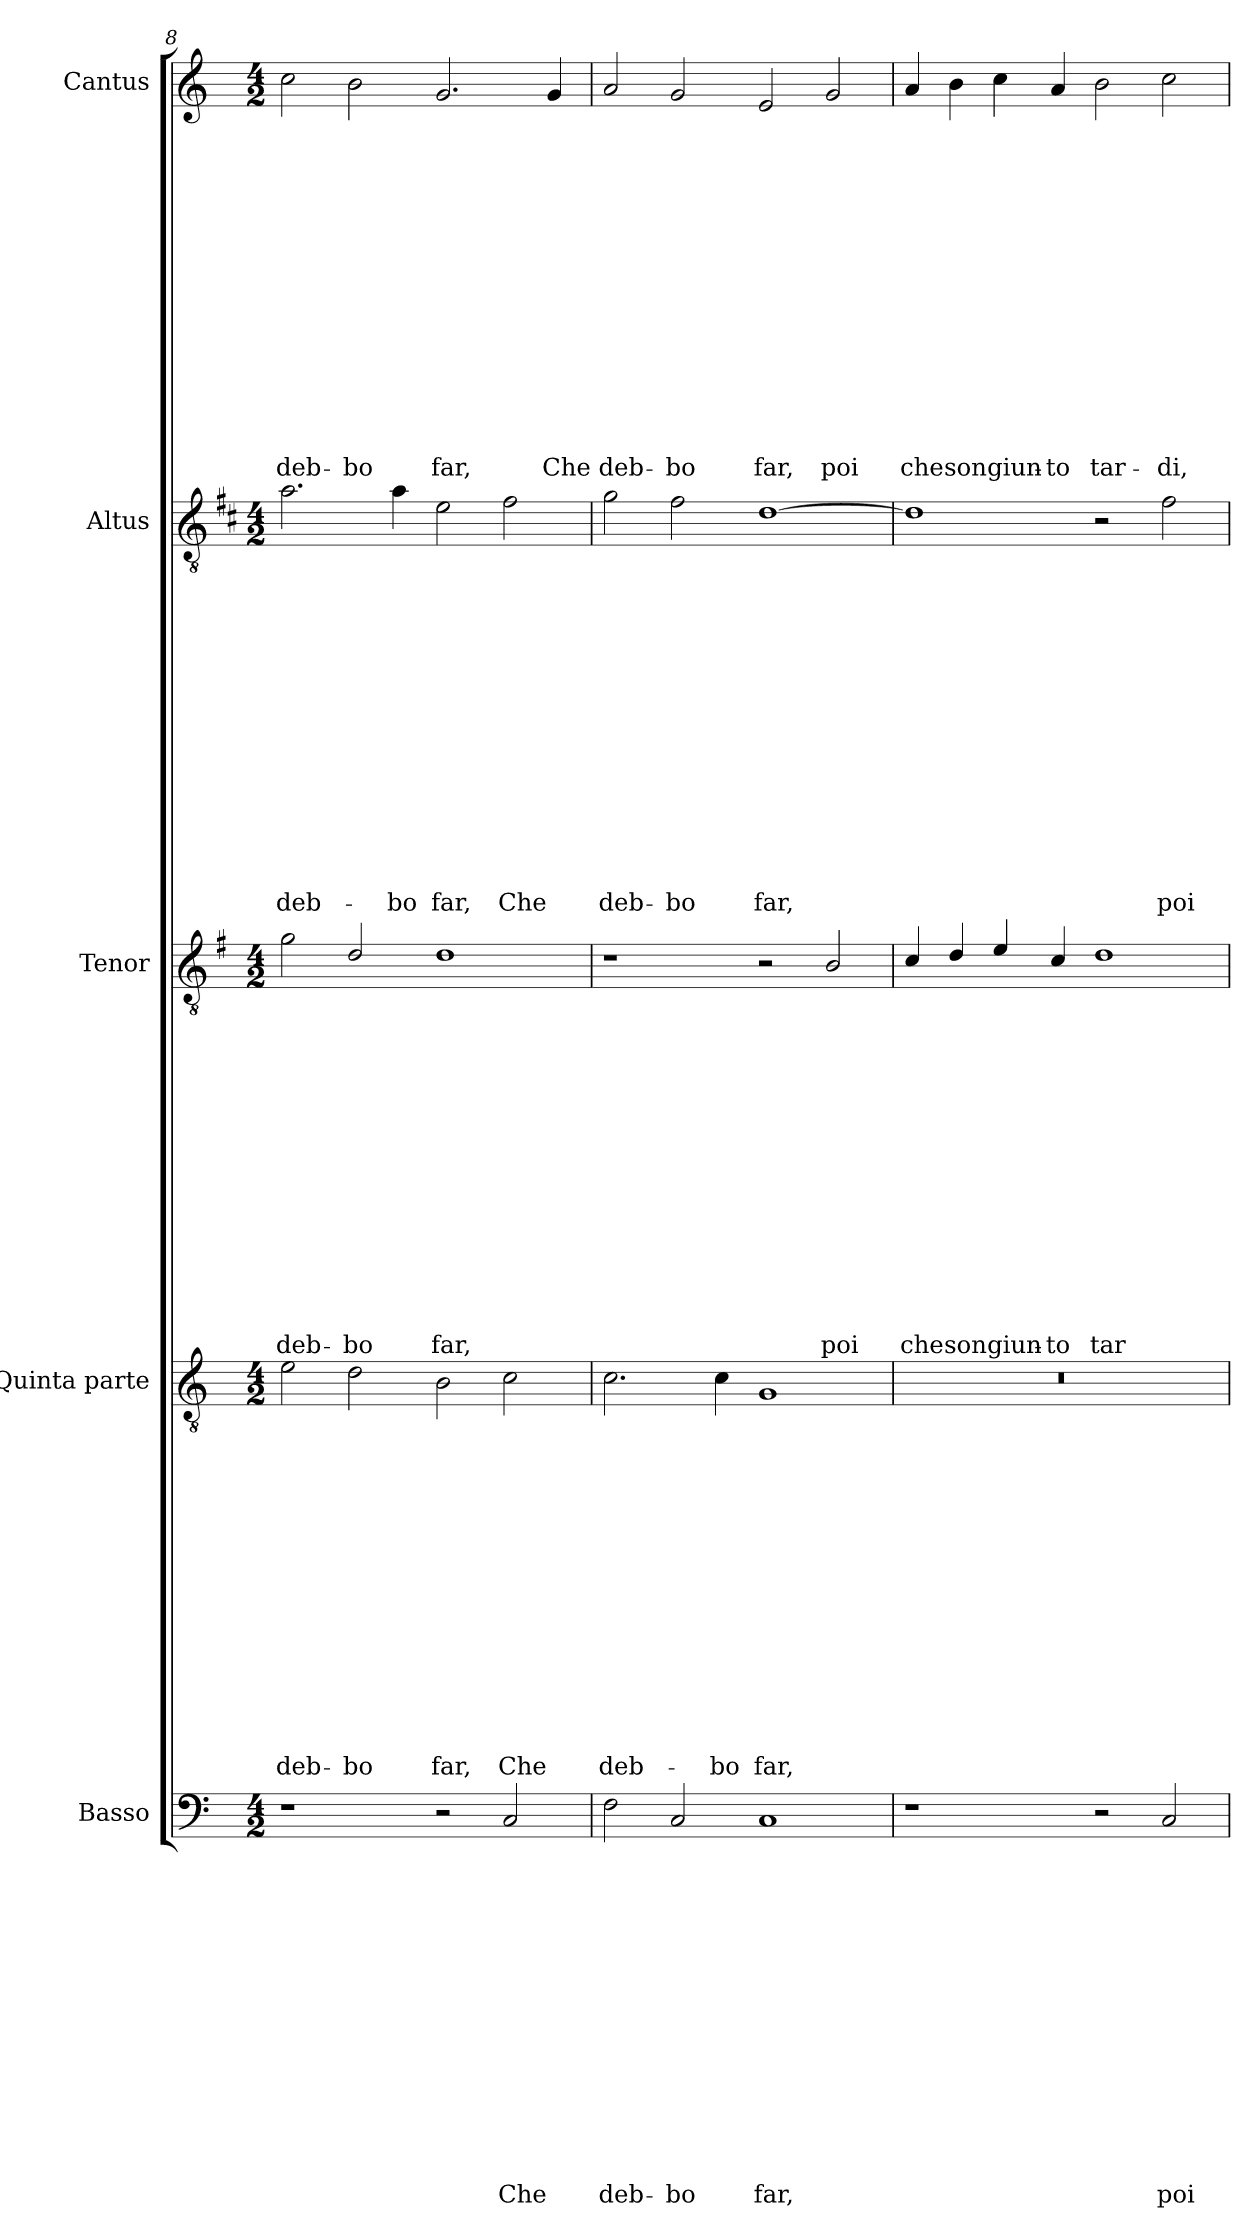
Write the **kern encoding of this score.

**kern	**text	**text	**text	**text	**text	**text	**text	**text	**text	**text	**text	**text	**text	**text	**text	**kern	**text	**text	**text	**text	**text	**text	**text	**text	**text	**text	**text	**text	**text	**text	**text	**kern	**text	**text	**text	**text	**text	**text	**text	**text	**text	**text	**text	**text	**text	**text	**text	**kern	**text	**text	**text	**text	**text	**text	**text	**text	**text	**text	**text	**text	**text	**text	**text	**kern	**text	**text	**text	**text	**text	**text	**text	**text	**text	**text	**text	**text	**text	**text	**text
*part5	*part5	*part5	*part5	*part5	*part5	*part5	*part5	*part5	*part5	*part5	*part5	*part5	*part5	*part5	*part5	*part4	*part4	*part4	*part4	*part4	*part4	*part4	*part4	*part4	*part4	*part4	*part4	*part4	*part4	*part4	*part4	*part3	*part3	*part3	*part3	*part3	*part3	*part3	*part3	*part3	*part3	*part3	*part3	*part3	*part3	*part3	*part3	*part2	*part2	*part2	*part2	*part2	*part2	*part2	*part2	*part2	*part2	*part2	*part2	*part2	*part2	*part2	*part2	*part1	*part1	*part1	*part1	*part1	*part1	*part1	*part1	*part1	*part1	*part1	*part1	*part1	*part1	*part1	*part1
*staff5	*staff5	*staff5	*staff5	*staff5	*staff5	*staff5	*staff5	*staff5	*staff5	*staff5	*staff5	*staff5	*staff5	*staff5	*staff5	*staff4	*staff4	*staff4	*staff4	*staff4	*staff4	*staff4	*staff4	*staff4	*staff4	*staff4	*staff4	*staff4	*staff4	*staff4	*staff4	*staff3	*staff3	*staff3	*staff3	*staff3	*staff3	*staff3	*staff3	*staff3	*staff3	*staff3	*staff3	*staff3	*staff3	*staff3	*staff3	*staff2	*staff2	*staff2	*staff2	*staff2	*staff2	*staff2	*staff2	*staff2	*staff2	*staff2	*staff2	*staff2	*staff2	*staff2	*staff2	*staff1	*staff1	*staff1	*staff1	*staff1	*staff1	*staff1	*staff1	*staff1	*staff1	*staff1	*staff1	*staff1	*staff1	*staff1	*staff1
*I"Basso	*	*	*	*	*	*	*	*	*	*	*	*	*	*	*	*I"Quinta parte	*	*	*	*	*	*	*	*	*	*	*	*	*	*	*	*I"Tenor	*	*	*	*	*	*	*	*	*	*	*	*	*	*	*	*I"Altus	*	*	*	*	*	*	*	*	*	*	*	*	*	*	*	*I"Cantus	*	*	*	*	*	*	*	*	*	*	*	*	*	*	*
*I'B	*	*	*	*	*	*	*	*	*	*	*	*	*	*	*	*	*	*	*	*	*	*	*	*	*	*	*	*	*	*	*	*I'T	*	*	*	*	*	*	*	*	*	*	*	*	*	*	*	*I'A	*	*	*	*	*	*	*	*	*	*	*	*	*	*	*	*I'C	*	*	*	*	*	*	*	*	*	*	*	*	*	*	*
!!LO:PB:g=z
*clefF4	*	*	*	*	*	*	*	*	*	*	*	*	*	*	*	*clefGv2	*	*	*	*	*	*	*	*	*	*	*	*	*	*	*	*clefGv2	*	*	*	*	*	*	*	*	*	*	*	*	*	*	*	*clefGv2	*	*	*	*	*	*	*	*	*	*	*	*	*	*	*	*clefG2	*	*	*	*	*	*	*	*	*	*	*	*	*	*	*
*	*	*	*	*	*	*	*	*	*	*	*	*	*	*	*	*	*	*	*	*	*	*	*	*	*	*	*	*	*	*	*	*ITrd4c7	*	*	*	*	*	*	*	*	*	*	*	*	*	*	*	*ITrd1c2	*	*	*	*	*	*	*	*	*	*	*	*	*	*	*	*	*	*	*	*	*	*	*	*	*	*	*	*	*	*	*
*k[]	*	*	*	*	*	*	*	*	*	*	*	*	*	*	*	*k[]	*	*	*	*	*	*	*	*	*	*	*	*	*	*	*	*k[]	*	*	*	*	*	*	*	*	*	*	*	*	*	*	*	*k[]	*	*	*	*	*	*	*	*	*	*	*	*	*	*	*	*k[]	*	*	*	*	*	*	*	*	*	*	*	*	*	*	*
*C:	*	*	*	*	*	*	*	*	*	*	*	*	*	*	*	*C:	*	*	*	*	*	*	*	*	*	*	*	*	*	*	*	*C:	*	*	*	*	*	*	*	*	*	*	*	*	*	*	*	*C:	*	*	*	*	*	*	*	*	*	*	*	*	*	*	*	*C:	*	*	*	*	*	*	*	*	*	*	*	*	*	*	*
*M4/2	*	*	*	*	*	*	*	*	*	*	*	*	*	*	*	*M4/2	*	*	*	*	*	*	*	*	*	*	*	*	*	*	*	*M4/2	*	*	*	*	*	*	*	*	*	*	*	*	*	*	*	*M4/2	*	*	*	*	*	*	*	*	*	*	*	*	*	*	*	*M4/2	*	*	*	*	*	*	*	*	*	*	*	*	*	*	*
=8	=8	=8	=8	=8	=8	=8	=8	=8	=8	=8	=8	=8	=8	=8	=8	=8	=8	=8	=8	=8	=8	=8	=8	=8	=8	=8	=8	=8	=8	=8	=8	=8	=8	=8	=8	=8	=8	=8	=8	=8	=8	=8	=8	=8	=8	=8	=8	=8	=8	=8	=8	=8	=8	=8	=8	=8	=8	=8	=8	=8	=8	=8	=8	=8	=8	=8	=8	=8	=8	=8	=8	=8	=8	=8	=8	=8	=8	=8	=8
!	!	!	!	!	!	!	!	!	!	!	!	!	!	!	!	!	!	!	!	!	!	!	!	!	!	!	!	!	!	!	!LO:LY:b	!	!	!	!	!	!	!	!	!	!	!	!	!	!	!	!LO:LY:b	!	!	!	!	!	!	!	!	!	!	!	!	!	!	!	!LO:LY:b	!	!	!	!	!	!	!	!	!	!	!	!	!	!	!	!LO:LY:b
1r	.	.	.	.	.	.	.	.	.	.	.	.	.	.	.	2e\	.	.	.	.	.	.	.	.	.	.	.	.	.	.	deb-	2c\	.	.	.	.	.	.	.	.	.	.	.	.	.	.	deb-	2.g\	.	.	.	.	.	.	.	.	.	.	.	.	.	.	deb-	2cc\	.	.	.	.	.	.	.	.	.	.	.	.	.	.	deb-
!	!	!	!	!	!	!	!	!	!	!	!	!	!	!	!	!	!	!	!	!	!	!	!	!	!	!	!	!	!	!	!LO:LY:b	!	!	!	!	!	!	!	!	!	!	!	!	!	!	!	!LO:LY:b	!	!	!	!	!	!	!	!	!	!	!	!	!	!	!	!	!	!	!	!	!	!	!	!	!	!	!	!	!	!	!	!LO:LY:b
.	.	.	.	.	.	.	.	.	.	.	.	.	.	.	.	2d\	.	.	.	.	.	.	.	.	.	.	.	.	.	.	-bo	2G/	.	.	.	.	.	.	.	.	.	.	.	.	.	.	-bo	.	.	.	.	.	.	.	.	.	.	.	.	.	.	.	.	2b\	.	.	.	.	.	.	.	.	.	.	.	.	.	.	-bo
!	!	!	!	!	!	!	!	!	!	!	!	!	!	!	!	!	!	!	!	!	!	!	!	!	!	!	!	!	!	!	!	!	!	!	!	!	!	!	!	!	!	!	!	!	!	!	!	!	!	!	!	!	!	!	!	!	!	!	!	!	!	!	!LO:LY:b	!	!	!	!	!	!	!	!	!	!	!	!	!	!	!	!
.	.	.	.	.	.	.	.	.	.	.	.	.	.	.	.	.	.	.	.	.	.	.	.	.	.	.	.	.	.	.	.	.	.	.	.	.	.	.	.	.	.	.	.	.	.	.	.	4g\	.	.	.	.	.	.	.	.	.	.	.	.	.	.	-bo	.	.	.	.	.	.	.	.	.	.	.	.	.	.	.	.
!	!	!	!	!	!	!	!	!	!	!	!	!	!	!	!	!	!	!	!	!	!	!	!	!	!	!	!	!	!	!	!LO:LY:b	!	!	!	!	!	!	!	!	!	!	!	!	!	!	!	!LO:LY:b	!	!	!	!	!	!	!	!	!	!	!	!	!	!	!	!LO:LY:b	!	!	!	!	!	!	!	!	!	!	!	!	!	!	!	!LO:LY:b
2r	.	.	.	.	.	.	.	.	.	.	.	.	.	.	.	2B\	.	.	.	.	.	.	.	.	.	.	.	.	.	.	far,	1G	.	.	.	.	.	.	.	.	.	.	.	.	.	.	far,	2d\	.	.	.	.	.	.	.	.	.	.	.	.	.	.	far,	2.g/	.	.	.	.	.	.	.	.	.	.	.	.	.	.	far,
!	!	!	!	!	!	!	!	!	!	!	!	!	!	!	!LO:LY:b	!	!	!	!	!	!	!	!	!	!	!	!	!	!	!	!LO:LY:b	!	!	!	!	!	!	!	!	!	!	!	!	!	!	!	!	!	!	!	!	!	!	!	!	!	!	!	!	!	!	!	!LO:LY:b	!	!	!	!	!	!	!	!	!	!	!	!	!	!	!	!
2C/	.	.	.	.	.	.	.	.	.	.	.	.	.	.	Che	2c\	.	.	.	.	.	.	.	.	.	.	.	.	.	.	Che	.	.	.	.	.	.	.	.	.	.	.	.	.	.	.	.	2e\	.	.	.	.	.	.	.	.	.	.	.	.	.	.	Che	.	.	.	.	.	.	.	.	.	.	.	.	.	.	.	.
!	!	!	!	!	!	!	!	!	!	!	!	!	!	!	!	!	!	!	!	!	!	!	!	!	!	!	!	!	!	!	!	!	!	!	!	!	!	!	!	!	!	!	!	!	!	!	!	!	!	!	!	!	!	!	!	!	!	!	!	!	!	!	!	!	!	!	!	!	!	!	!	!	!	!	!	!	!	!	!LO:LY:b
.	.	.	.	.	.	.	.	.	.	.	.	.	.	.	.	.	.	.	.	.	.	.	.	.	.	.	.	.	.	.	.	.	.	.	.	.	.	.	.	.	.	.	.	.	.	.	.	.	.	.	.	.	.	.	.	.	.	.	.	.	.	.	.	4g/	.	.	.	.	.	.	.	.	.	.	.	.	.	.	Che
=9	=9	=9	=9	=9	=9	=9	=9	=9	=9	=9	=9	=9	=9	=9	=9	=9	=9	=9	=9	=9	=9	=9	=9	=9	=9	=9	=9	=9	=9	=9	=9	=9	=9	=9	=9	=9	=9	=9	=9	=9	=9	=9	=9	=9	=9	=9	=9	=9	=9	=9	=9	=9	=9	=9	=9	=9	=9	=9	=9	=9	=9	=9	=9	=9	=9	=9	=9	=9	=9	=9	=9	=9	=9	=9	=9	=9	=9	=9	=9
!	!	!	!	!	!	!	!	!	!	!	!	!	!	!	!LO:LY:b	!	!	!	!	!	!	!	!	!	!	!	!	!	!	!	!LO:LY:b	!	!	!	!	!	!	!	!	!	!	!	!	!	!	!	!	!	!	!	!	!	!	!	!	!	!	!	!	!	!	!	!LO:LY:b	!	!	!	!	!	!	!	!	!	!	!	!	!	!	!	!LO:LY:b
2F\	.	.	.	.	.	.	.	.	.	.	.	.	.	.	deb-	2.c\	.	.	.	.	.	.	.	.	.	.	.	.	.	.	deb-	1r	.	.	.	.	.	.	.	.	.	.	.	.	.	.	.	2f\	.	.	.	.	.	.	.	.	.	.	.	.	.	.	deb-	2a/	.	.	.	.	.	.	.	.	.	.	.	.	.	.	deb-
!	!	!	!	!	!	!	!	!	!	!	!	!	!	!	!LO:LY:b	!	!	!	!	!	!	!	!	!	!	!	!	!	!	!	!	!	!	!	!	!	!	!	!	!	!	!	!	!	!	!	!	!	!	!	!	!	!	!	!	!	!	!	!	!	!	!	!LO:LY:b	!	!	!	!	!	!	!	!	!	!	!	!	!	!	!	!LO:LY:b
2C/	.	.	.	.	.	.	.	.	.	.	.	.	.	.	-bo	.	.	.	.	.	.	.	.	.	.	.	.	.	.	.	.	.	.	.	.	.	.	.	.	.	.	.	.	.	.	.	.	2e\	.	.	.	.	.	.	.	.	.	.	.	.	.	.	-bo	2g/	.	.	.	.	.	.	.	.	.	.	.	.	.	.	-bo
!	!	!	!	!	!	!	!	!	!	!	!	!	!	!	!	!	!	!	!	!	!	!	!	!	!	!	!	!	!	!	!LO:LY:b	!	!	!	!	!	!	!	!	!	!	!	!	!	!	!	!	!	!	!	!	!	!	!	!	!	!	!	!	!	!	!	!	!	!	!	!	!	!	!	!	!	!	!	!	!	!	!	!
.	.	.	.	.	.	.	.	.	.	.	.	.	.	.	.	4c\	.	.	.	.	.	.	.	.	.	.	.	.	.	.	-bo	.	.	.	.	.	.	.	.	.	.	.	.	.	.	.	.	.	.	.	.	.	.	.	.	.	.	.	.	.	.	.	.	.	.	.	.	.	.	.	.	.	.	.	.	.	.	.	.
!	!	!	!	!	!	!	!	!	!	!	!	!	!	!	!LO:LY:b	!	!	!	!	!	!	!	!	!	!	!	!	!	!	!	!LO:LY:b	!	!	!	!	!	!	!	!	!	!	!	!	!	!	!	!	!	!	!	!	!	!	!	!	!	!	!	!	!	!	!	!LO:LY:b	!	!	!	!	!	!	!	!	!	!	!	!	!	!	!	!LO:LY:b
1C	.	.	.	.	.	.	.	.	.	.	.	.	.	.	far,	1G	.	.	.	.	.	.	.	.	.	.	.	.	.	.	far,	2r	.	.	.	.	.	.	.	.	.	.	.	.	.	.	.	[1c	.	.	.	.	.	.	.	.	.	.	.	.	.	.	far,	2e/	.	.	.	.	.	.	.	.	.	.	.	.	.	.	far,
!	!	!	!	!	!	!	!	!	!	!	!	!	!	!	!	!	!	!	!	!	!	!	!	!	!	!	!	!	!	!	!	!	!	!	!	!	!	!	!	!	!	!	!	!	!	!	!LO:LY:b	!	!	!	!	!	!	!	!	!	!	!	!	!	!	!	!	!	!	!	!	!	!	!	!	!	!	!	!	!	!	!	!LO:LY:b
.	.	.	.	.	.	.	.	.	.	.	.	.	.	.	.	.	.	.	.	.	.	.	.	.	.	.	.	.	.	.	.	2E/	.	.	.	.	.	.	.	.	.	.	.	.	.	.	poi	.	.	.	.	.	.	.	.	.	.	.	.	.	.	.	.	2g/	.	.	.	.	.	.	.	.	.	.	.	.	.	.	poi
=10	=10	=10	=10	=10	=10	=10	=10	=10	=10	=10	=10	=10	=10	=10	=10	=10	=10	=10	=10	=10	=10	=10	=10	=10	=10	=10	=10	=10	=10	=10	=10	=10	=10	=10	=10	=10	=10	=10	=10	=10	=10	=10	=10	=10	=10	=10	=10	=10	=10	=10	=10	=10	=10	=10	=10	=10	=10	=10	=10	=10	=10	=10	=10	=10	=10	=10	=10	=10	=10	=10	=10	=10	=10	=10	=10	=10	=10	=10	=10
!	!	!	!	!	!	!	!	!	!	!	!	!	!	!	!	!	!	!	!	!	!	!	!	!	!	!	!	!	!	!	!	!	!	!	!	!	!	!	!	!	!	!	!	!	!	!	!LO:LY:b	!	!	!	!	!	!	!	!	!	!	!	!	!	!	!	!	!	!	!	!	!	!	!	!	!	!	!	!	!	!	!	!LO:LY:b
1r	.	.	.	.	.	.	.	.	.	.	.	.	.	.	.	0r	.	.	.	.	.	.	.	.	.	.	.	.	.	.	.	4F/	.	.	.	.	.	.	.	.	.	.	.	.	.	.	che	1c]	.	.	.	.	.	.	.	.	.	.	.	.	.	.	.	4a/	.	.	.	.	.	.	.	.	.	.	.	.	.	.	che
!	!	!	!	!	!	!	!	!	!	!	!	!	!	!	!	!	!	!	!	!	!	!	!	!	!	!	!	!	!	!	!	!	!	!	!	!	!	!	!	!	!	!	!	!	!	!	!LO:LY:b	!	!	!	!	!	!	!	!	!	!	!	!	!	!	!	!	!	!	!	!	!	!	!	!	!	!	!	!	!	!	!	!LO:LY:b
.	.	.	.	.	.	.	.	.	.	.	.	.	.	.	.	.	.	.	.	.	.	.	.	.	.	.	.	.	.	.	.	4G/	.	.	.	.	.	.	.	.	.	.	.	.	.	.	son	.	.	.	.	.	.	.	.	.	.	.	.	.	.	.	.	4b\	.	.	.	.	.	.	.	.	.	.	.	.	.	.	son
!	!	!	!	!	!	!	!	!	!	!	!	!	!	!	!	!	!	!	!	!	!	!	!	!	!	!	!	!	!	!	!	!	!	!	!	!	!	!	!	!	!	!	!	!	!	!	!LO:LY:b	!	!	!	!	!	!	!	!	!	!	!	!	!	!	!	!	!	!	!	!	!	!	!	!	!	!	!	!	!	!	!	!LO:LY:b
.	.	.	.	.	.	.	.	.	.	.	.	.	.	.	.	.	.	.	.	.	.	.	.	.	.	.	.	.	.	.	.	4A/	.	.	.	.	.	.	.	.	.	.	.	.	.	.	giun-	.	.	.	.	.	.	.	.	.	.	.	.	.	.	.	.	4cc\	.	.	.	.	.	.	.	.	.	.	.	.	.	.	giun-
!	!	!	!	!	!	!	!	!	!	!	!	!	!	!	!	!	!	!	!	!	!	!	!	!	!	!	!	!	!	!	!	!	!	!	!	!	!	!	!	!	!	!	!	!	!	!	!LO:LY:b	!	!	!	!	!	!	!	!	!	!	!	!	!	!	!	!	!	!	!	!	!	!	!	!	!	!	!	!	!	!	!	!LO:LY:b
.	.	.	.	.	.	.	.	.	.	.	.	.	.	.	.	.	.	.	.	.	.	.	.	.	.	.	.	.	.	.	.	4F/	.	.	.	.	.	.	.	.	.	.	.	.	.	.	-to	.	.	.	.	.	.	.	.	.	.	.	.	.	.	.	.	4a/	.	.	.	.	.	.	.	.	.	.	.	.	.	.	-to
!	!	!	!	!	!	!	!	!	!	!	!	!	!	!	!	!	!	!	!	!	!	!	!	!	!	!	!	!	!	!	!	!	!	!	!	!	!	!	!	!	!	!	!	!	!	!	!LO:LY:b	!	!	!	!	!	!	!	!	!	!	!	!	!	!	!	!	!	!	!	!	!	!	!	!	!	!	!	!	!	!	!	!LO:LY:b
2r	.	.	.	.	.	.	.	.	.	.	.	.	.	.	.	.	.	.	.	.	.	.	.	.	.	.	.	.	.	.	.	1G	.	.	.	.	.	.	.	.	.	.	.	.	.	.	tar-	2r	.	.	.	.	.	.	.	.	.	.	.	.	.	.	.	2b\	.	.	.	.	.	.	.	.	.	.	.	.	.	.	tar-
!	!	!	!	!	!	!	!	!	!	!	!	!	!	!	!LO:LY:b	!	!	!	!	!	!	!	!	!	!	!	!	!	!	!	!	!	!	!	!	!	!	!	!	!	!	!	!	!	!	!	!	!	!	!	!	!	!	!	!	!	!	!	!	!	!	!	!LO:LY:b	!	!	!	!	!	!	!	!	!	!	!	!	!	!	!	!LO:LY:b
2C/	.	.	.	.	.	.	.	.	.	.	.	.	.	.	poi	.	.	.	.	.	.	.	.	.	.	.	.	.	.	.	.	.	.	.	.	.	.	.	.	.	.	.	.	.	.	.	.	2e\	.	.	.	.	.	.	.	.	.	.	.	.	.	.	poi	2cc\	.	.	.	.	.	.	.	.	.	.	.	.	.	.	-di,
=	=	=	=	=	=	=	=	=	=	=	=	=	=	=	=	=	=	=	=	=	=	=	=	=	=	=	=	=	=	=	=	=	=	=	=	=	=	=	=	=	=	=	=	=	=	=	=	=	=	=	=	=	=	=	=	=	=	=	=	=	=	=	=	=	=	=	=	=	=	=	=	=	=	=	=	=	=	=	=
*-	*-	*-	*-	*-	*-	*-	*-	*-	*-	*-	*-	*-	*-	*-	*-	*-	*-	*-	*-	*-	*-	*-	*-	*-	*-	*-	*-	*-	*-	*-	*-	*-	*-	*-	*-	*-	*-	*-	*-	*-	*-	*-	*-	*-	*-	*-	*-	*-	*-	*-	*-	*-	*-	*-	*-	*-	*-	*-	*-	*-	*-	*-	*-	*-	*-	*-	*-	*-	*-	*-	*-	*-	*-	*-	*-	*-	*-	*-	*-
